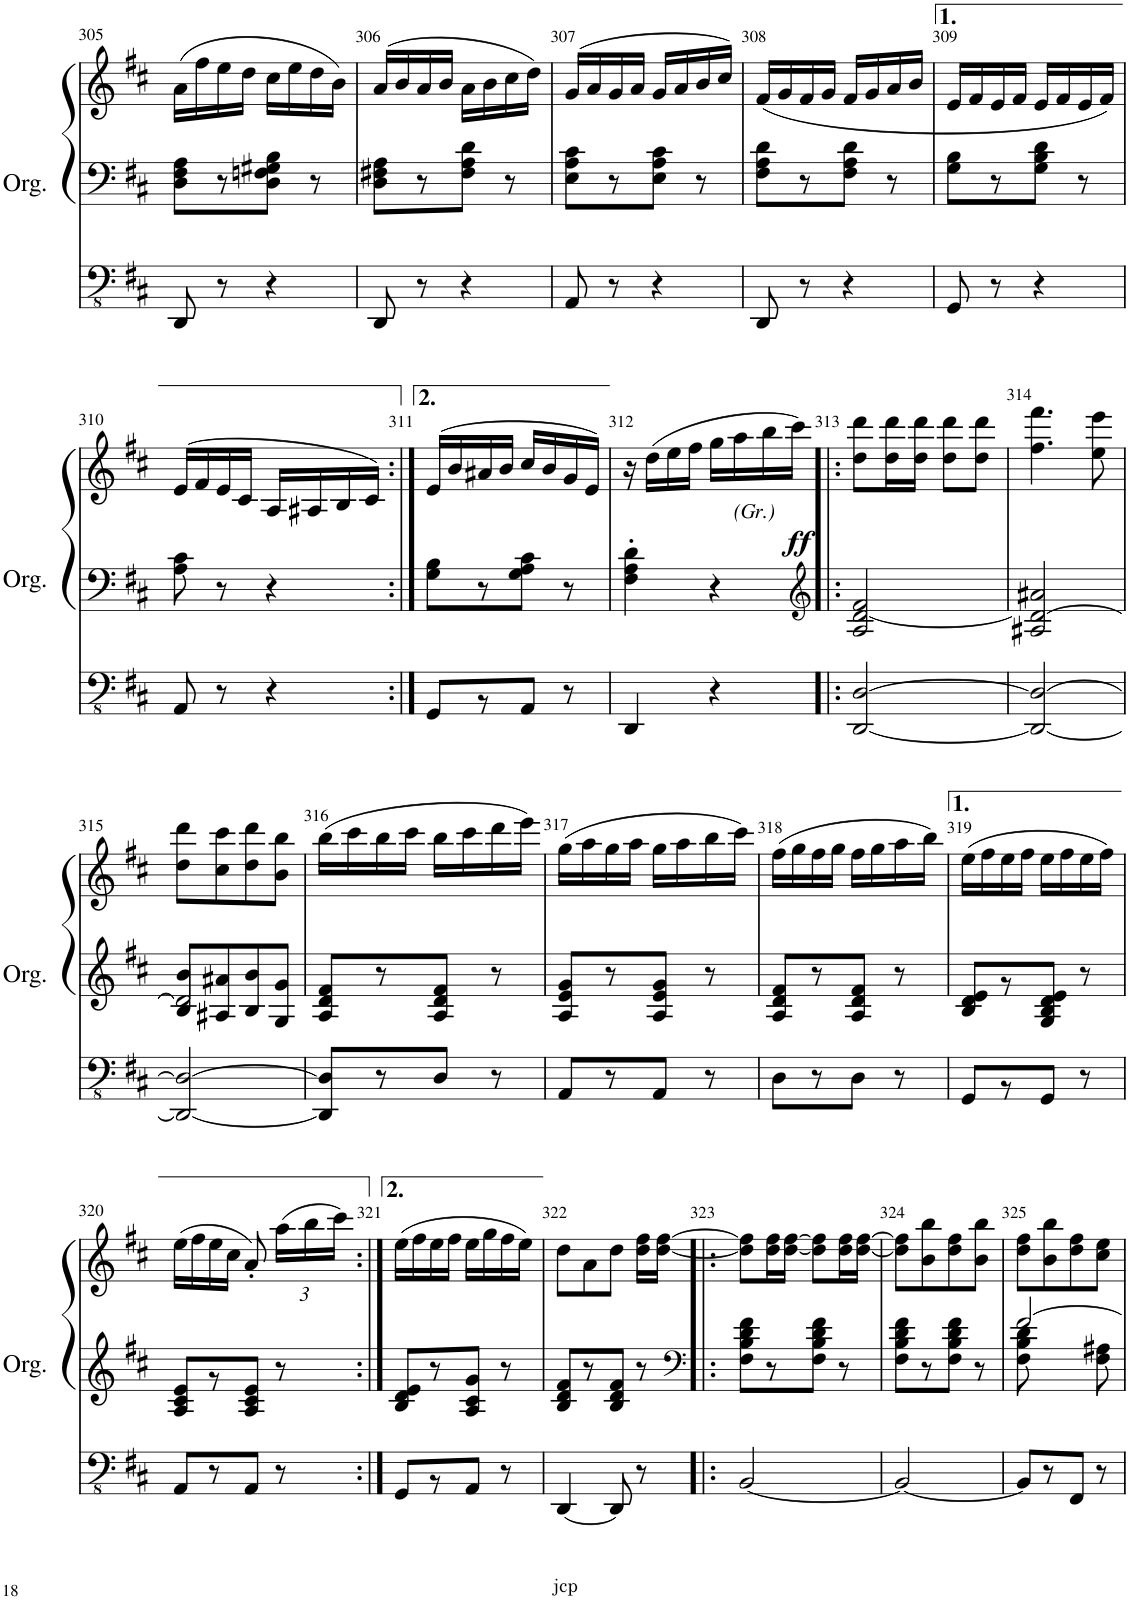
**kern	**kern	**kern	**dynam
*part1	*part1	*part1	*part1
*staff3	*staff2	*staff1	*staff1/2/3
*I"Orgue à tuyaux	*	*	*
*I'Org.	*	*	*
!!LO:PB:g=z
*clefFv4	*clefF4	*clefG2	*
*k[f#c#]	*k[f#c#]	*k[f#c#]	*
*M2/4	*M2/4	*M2/4	*
=305	=305	=305	=305
8DDD/	8D\ 8F#\ 8A\L	(16a\LL	.
.	.	16ff#\	.
8r	8r	16ee\	.
.	.	16dd\JJ	.
4r	8D\ 8Fn\ 8G#X\ 8B\J	16cc#\LL	.
.	.	16ee\	.
.	8r	16dd\	.
.	.	16b\JJ)	.
=306	=306	=306	=306
8DDD/	8D\ 8F#X\ 8A\L	(16a/LL	.
.	.	16b/	.
8r	8r	16a/	.
.	.	16b/JJ	.
4r	8F#\ 8A\ 8d\J	16a\LL	.
.	.	16b\	.
.	8r	16cc#\	.
.	.	16dd\JJ)	.
=307	=307	=307	=307
8AAA/	8E\ 8A\ 8c#\L	(>16g/LL	.
.	.	16a/	.
8r	8r	16g/	.
.	.	16a/JJ	.
4r	8E\ 8A\ 8c#\J	16g/LL	.
.	.	16a/	.
.	8r	16b/	.
.	.	16cc#/JJ)	.
=308	=308	=308	=308
8DDD/	8F#\ 8A\ 8d\L	(16f#/LL	.
.	.	16g/	.
8r	8r	16f#/	.
.	.	16g/JJ	.
4r	8F#\ 8A\ 8d\J	16f#/LL	.
.	.	16g/	.
.	8r	16a/	.
.	.	16b/JJ	.
=309	=309	=309	=309
8GGG/	8G\ 8B\L	16e/LL	.
.	.	16f#/	.
8r	8r	16e/	.
.	.	16f#/JJ	.
4r	8G\ 8B\ 8d\J	16e/LL	.
.	.	16f#/	.
.	8r	16e/	.
.	.	16f#/JJ)	.
!!LO:LB:g=z
=310	=310	=310	=310
8AAA/	8A\ 8c#\	(>16e/LL	.
.	.	16f#/	.
8r	8r	16e/	.
.	.	16c#/JJ	.
4r	4r	16A/LL	.
.	.	16A#X/	.
.	.	16B/	.
.	.	16c#/JJ)	.
=311:|!	=311:|!	=311:|!	=311:|!
8GGG/L	8G\ 8B\L	(>16e/LL	.
.	.	16b/	.
8r	8r	16a#X/	.
.	.	16b/JJ	.
8AAA/J	8G\ 8A\ 8c#\J	16cc#/LL	.
.	.	16b/	.
8r	8r	16g/	.
.	.	16e/JJ)	.
=312	=312	=312	=312
4DDD/	4F#\' 4A\' 4d\'	16r	.
.	.	(16dd\LL	.
.	.	16ee\	.
.	.	16ff#\JJ	.
!	!LO:TX:a:i:t=(Gr.)	!	!
4r	4r	16gg\LL	.
.	.	16aa\	.
.	.	16bb\	.
!	!	!	!LO:DY:b
.	.	16ccc#\JJ)	ff
=313!|:	=313!|:	=313!|:	=313!|:
*	*clefG2	*	*
[2DDD/ [2DD/	2A/ [2d/ 2f#/	8dd\ 8ddd\L	.
.	.	16dd\ 16ddd\L	.
.	.	16dd\ 16ddd\JJ	.
.	.	8dd\ 8ddd\L	.
.	.	8dd\ 8ddd\J	.
=314	=314	=314	=314
2DDD/_ 2DD/_	2A#X/ 2d/_ 2a#X/	4.ff#\ 4.fff#\	.
.	.	8ee\ 8eee\	.
!!LO:LB:g=z
=315	=315	=315	=315
*	*^	*	*
2DDD/_ 2DD/_	2d/]	8B/ 8b/L	8dd\ 8ddd\L	.
.	.	8A#X/ 8a#X/	8cc#\ 8ccc#\	.
.	.	8B/ 8b/	8dd\ 8ddd\	.
.	.	8G/ 8g/J	8b\ 8bb\J	.
*	*v	*v	*	*
=316	=316	=316	=316
8DDD/] 8DD/]L	8A/ 8d/ 8f#/L	(16bb\LL	.
.	.	16ccc#\	.
8r	8r	16bb\	.
.	.	16ccc#\JJ	.
8DD/J	8A/ 8d/ 8f#/J	16bb\LL	.
.	.	16ccc#\	.
8r	8r	16ddd\	.
.	.	16eee\JJ)	.
=317	=317	=317	=317
8AAA/L	8A/ 8e/ 8g/L	(16gg\LL	.
.	.	16aa\	.
8r	8r	16gg\	.
.	.	16aa\JJ	.
8AAA/J	8A/ 8e/ 8g/J	16gg\LL	.
.	.	16aa\	.
8r	8r	16bb\	.
.	.	16ccc#\JJ)	.
=318	=318	=318	=318
8DD\L	8A/ 8d/ 8f#/L	(16ff#\LL	.
.	.	16gg\	.
8r	8r	16ff#\	.
.	.	16gg\JJ	.
8DD\J	8A/ 8d/ 8f#/J	16ff#\LL	.
.	.	16gg\	.
8r	8r	16aa\	.
.	.	16bb\JJ)	.
=319	=319	=319	=319
8GGG/L	8B/ 8d/ 8e/L	(16ee\LL	.
.	.	16ff#\	.
8r	8r	16ee\	.
.	.	16ff#\JJ	.
8GGG/J	8G/ 8B/ 8d/ 8e/J	16ee\LL	.
.	.	16ff#\	.
8r	8r	16ee\	.
.	.	16ff#\JJ)	.
!!LO:LB:g=z
=320	=320	=320	=320
8AAA/L	8A/ 8c#/ 8e/L	(16ee\LL	.
.	.	16ff#\	.
8r	8r	16ee\	.
.	.	16cc#\JJ	.
8AAA/J	8A/ 8c#/ 8e/J	8a'/)	.
*	*	*Xbrackettup	*
8r	8r	(24aa\LL	.
.	.	24bb\	.
.	.	24ccc#\JJ)	.
=321:|!	=321:|!	=321:|!	=321:|!
8GGG/L	8B/ 8d/ 8e/L	(16ee\LL	.
.	.	16ff#\	.
8r	8r	16ee\	.
.	.	16ff#\JJ	.
8AAA/J	8A/ 8c#/ 8g/J	16ee\LL	.
.	.	16gg\	.
8r	8r	16ff#\	.
.	.	16ee\JJ)	.
=322	=322	=322	=322
[4DDD/	8B/ 8d/ 8f#/L	8dd\L	.
.	8r	8a\	.
8DDD/]	8B/ 8d/ 8f#/J	8dd\J	.
8r	8r	16dd\ 16ff#\LL	.
.	.	[16dd\ [16ff#\JJ	.
=323!|:	=323!|:	=323!|:	=323!|:
*	*clefF4	*	*
[2BBB/	8F#\ 8B\ 8d\ 8f#\L	8dd\] 8ff#\]L	.
.	8r	16dd\ 16ff#\L	.
.	.	[16dd\ [16ff#\JJ	.
.	8F#\ 8B\ 8d\ 8f#\J	8dd\] 8ff#\]L	.
.	8r	16dd\ 16ff#\L	.
.	.	[16dd\ [16ff#\JJ	.
=324	=324	=324	=324
2BBB/_	8F#\ 8B\ 8d\ 8f#\L	8dd\] 8ff#\]L	.
.	8r	8b\ 8bb\	.
.	8F#\ 8B\ 8d\ 8f#\J	8dd\ 8ff#\	.
.	8r	8b\ 8bb\J	.
=325	=325	=325	=325
*	*^	*	*
8BBB/L]	[2f#/	8F#\ 8B\ 8d\	8dd\ 8ff#\L	.
8r	.	4ryy	8b\ 8bb\	.
8FFF#/J	.	.	8dd\ 8ff#\	.
8r	.	8F#\ 8A#X\	8cc#\ 8ee\J	.
*	*v	*v	*	*
=	=	=	=
*-	*-	*-	*-
